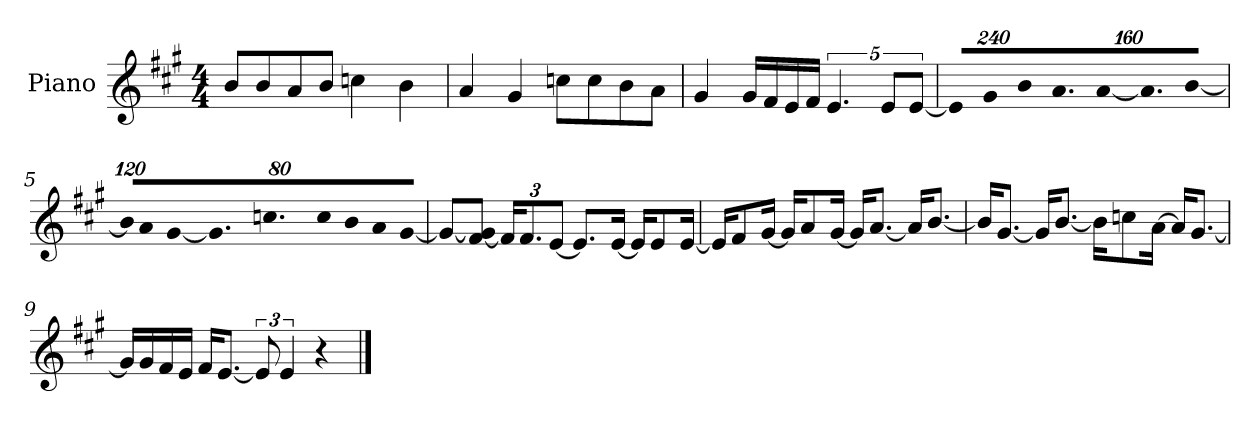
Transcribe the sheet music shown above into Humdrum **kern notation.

**kern
*part1
*staff1
*I"Piano
*I'P-no
*clefG2
*k[f#c#g#]
*M4/4
*MM90
=1
8b/L
8b/
8a/
8b/J
4ccn\
4b\
=2
4a/
4g#/
8ccn\L
8cc\
8b\
8a\J
=3
4g#/
16g#/LL
16f#/
16e/
16f#/JJ
5.e/
10e/L
[10e/J
=4
*Xbrackettup
!LO:N:vis=8
960%137e/L]
!LO:N:vis=8
960%137g#/
!LO:N:vis=8
960%137b/
!LO:N:vis=8.
640%137a/
!LO:N:vis=16
[1920%137a/K
!LO:N:vis=8.
640%137a/]
!LO:N:vis=16
[1920%137b/Jk
!!LO:LB:g=z
=5
!LO:N:vis=16
1920%107b/KL]
!LO:N:vis=8
640%71a/
!LO:N:vis=16
[1920%107g#/K
9.g#/]
9.ccn/
!LO:N:vis=8
640%71cc/
!LO:N:vis=8
640%71b/
!LO:N:vis=8
640%71a/
!LO:N:vis=8
[640%71g#/J
=6
8g#/L_
[8f#/ 8g#/]J
24f#/KL]
12.f#/
[12e/J
8.e/L]
[16e/Jk
16e/KL]
8e/
[16e/Jk
=7
16e/KL]
8f#/
[16g#/Jk
16g#/KL]
8a/
[16g#/Jk
16g#/KL]
[8.a/J
16a/KL]
[8.b/J
!!LO:LB:g=z
=8
16b/KL]
[8.g#/J
16g#/KL]
[8.b/J
16b\KL]
8ccn\
[16a\Jk
16a/KL]
[8.g#/J
=9
16g#/LL]
16g#/
16f#/
16e/JJ
16f#/KL
[8.e/J
*brackettup
12e/]
6e/
4r
==
*-
